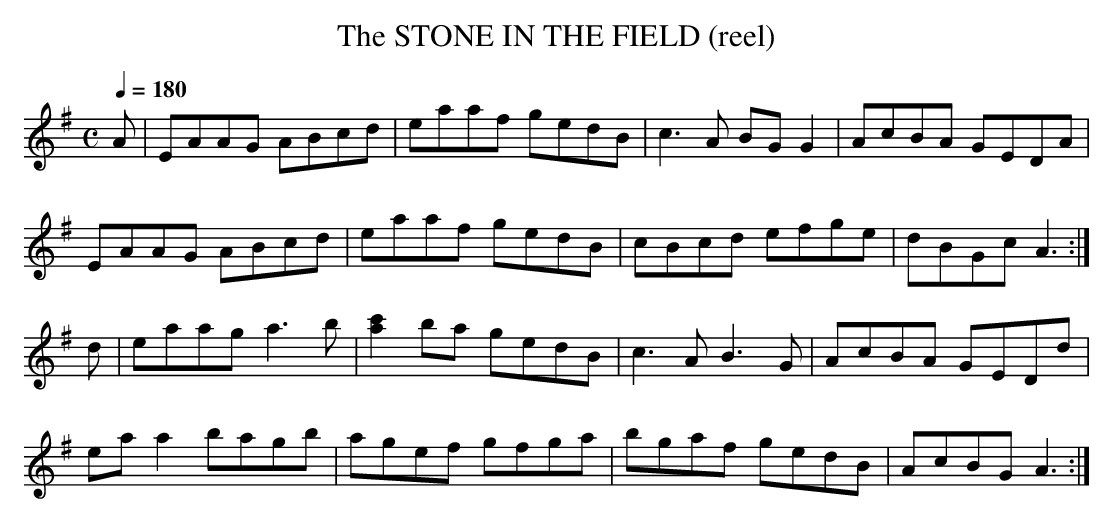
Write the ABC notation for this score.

X:1
T:STONE IN THE FIELD (reel), The
M:C
L:1/8
Q:1/4=180
K:A dorian
A|EAAG ABcd|eaaf gedB|c3A BGG2|AcBA GEDA|
EAAG ABcd|eaaf gedB|cBcd efge|dBGc A3:|
d|eaag a3b|[c'a]2ba gedB|c3A B3G|AcBA GEDd|
eaa2 bagb|agef gfga|bgaf gedB|AcBG A3:|
